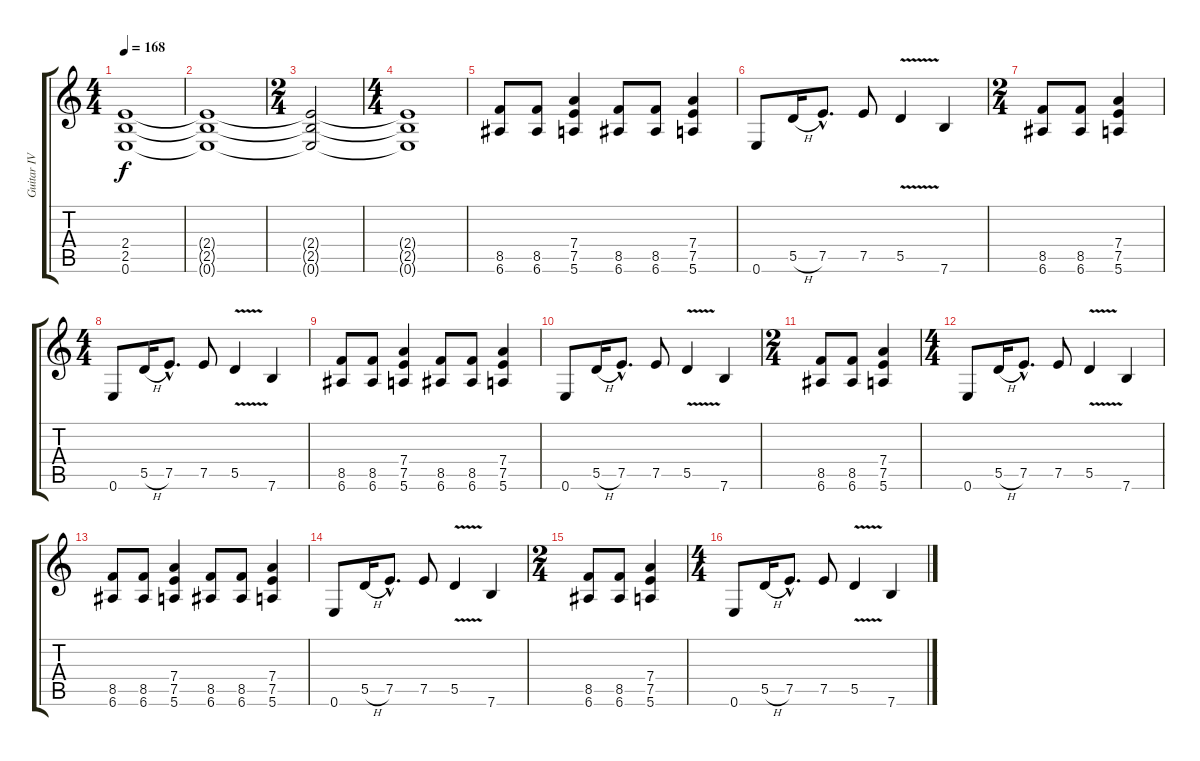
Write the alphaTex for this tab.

\track ("Guitar IV Over/Dist" "Guitar IV ") {instrument distortionguitar}
\staff {score tabs}
\tuning (E4 B3 G3 D3 A2 E2) {hide}
\ts (4 4)
\tempo 168
\clef g2
\ks c
(2.4{t} 2.5{t} 0.6{t}).1{dy f} |
(2.4{t} 2.5{t} 0.6{t}).1{volume 6} |
\ts (2 4)
(2.4{t} 2.5{t} 0.6{t}).2 |
\ts (4 4)
(2.4{t} 2.5{t} 0.6{t}).1 |
(8.5 6.6).8{volume 16} (8.5 6.6).8 (7.4 7.5 5.6).4 (8.5 6.6).8 (8.5 6.6).8 (7.4 7.5 5.6).4 |
0.6.8 5.5{h}.16 7.5{hac}.8{d} 7.5.8 5.5{v}.4 7.6.4 |
\ts (2 4)
(8.5 6.6).8 (8.5 6.6).8 (7.4 7.5 5.6).4 |
\ts (4 4)
0.6.8 5.5{h}.16 7.5{hac}.8{d} 7.5.8 5.5{v}.4 7.6.4 |
(8.5 6.6).8 (8.5 6.6).8 (7.4 7.5 5.6).4 (8.5 6.6).8 (8.5 6.6).8 (7.4 7.5 5.6).4 |
0.6.8 5.5{h}.16 7.5{hac}.8{d} 7.5.8 5.5{v}.4 7.6.4 |
\ts (2 4)
(8.5 6.6).8 (8.5 6.6).8 (7.4 7.5 5.6).4 |
\ts (4 4)
0.6.8 5.5{h}.16 7.5{hac}.8{d} 7.5.8 5.5{v}.4 7.6.4 |
(8.5 6.6).8 (8.5 6.6).8 (7.4 7.5 5.6).4 (8.5 6.6).8 (8.5 6.6).8 (7.4 7.5 5.6).4 |
0.6.8 5.5{h}.16 7.5{hac}.8{d} 7.5.8 5.5{v}.4 7.6.4 |
\ts (2 4)
(8.5 6.6).8 (8.5 6.6).8 (7.4 7.5 5.6).4 |
\ts (4 4)
0.6.8 5.5{h}.16 7.5{hac}.8{d} 7.5.8 5.5{v}.4 7.6.4
